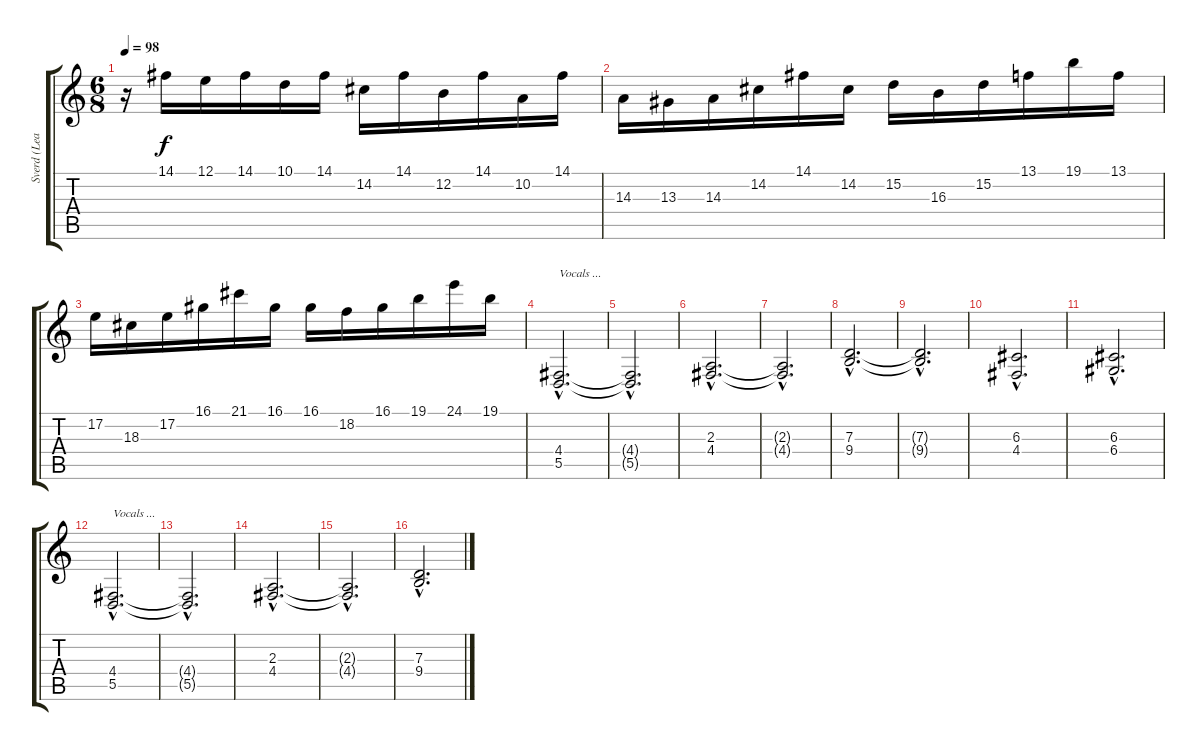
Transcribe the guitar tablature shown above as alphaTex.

\track ("Sverd (Lead)" "Sverd (Lea") {instrument tremolostrings}
\staff {score tabs}
\tuning (E4 B3 G3 D3 A2 E2) {hide}
\ts (6 8)
\tempo 98
\clef g2
\ks c
r.16{dy f volume 8 instrument harpsichord} 14.1.16 12.1.16 14.1.16 10.1.16 14.1.16 14.2.16 14.1.16 12.2.16 14.1.16 10.2.16 14.1.16 |
14.3.16{volume 8 instrument harpsichord} 13.3.16 14.3.16 14.2.16 14.1.16 14.2.16 15.2.16 16.3.16 15.2.16 13.1.16 19.1.16 13.1.16 |
17.2.16{volume 8 instrument harpsichord} 18.3.16 17.2.16 16.1.16 21.1.16 16.1.16 16.1.16 18.2.16 16.1.16 19.1.16 24.1.16 19.1.16 |
(4.4{hac} 5.5{hac}).2{d txt "Vocals ..." volume 16 instrument choiraahs} |
(4.4{hac t} 5.5{hac t}).2{d} |
(2.3{hac} 4.4{hac}).2{d volume 16 instrument choiraahs} |
(2.3{hac t} 4.4{hac t}).2{d} |
(7.3{hac} 9.4{hac}).2{d volume 16 instrument choiraahs} |
(7.3{hac t} 9.4{hac t}).2{d} |
(6.3{hac} 4.4{hac}).2{d volume 16 instrument choiraahs} |
(6.3{hac} 6.4{hac}).2{d volume 16 instrument choiraahs} |
(4.4{hac} 5.5{hac}).2{d txt "Vocals ..." volume 16 instrument choiraahs} |
(4.4{hac t} 5.5{hac t}).2{d} |
(2.3{hac} 4.4{hac}).2{d volume 16 instrument choiraahs} |
(2.3{hac t} 4.4{hac t}).2{d} |
(7.3{hac} 9.4{hac}).2{d volume 16 instrument choiraahs}
